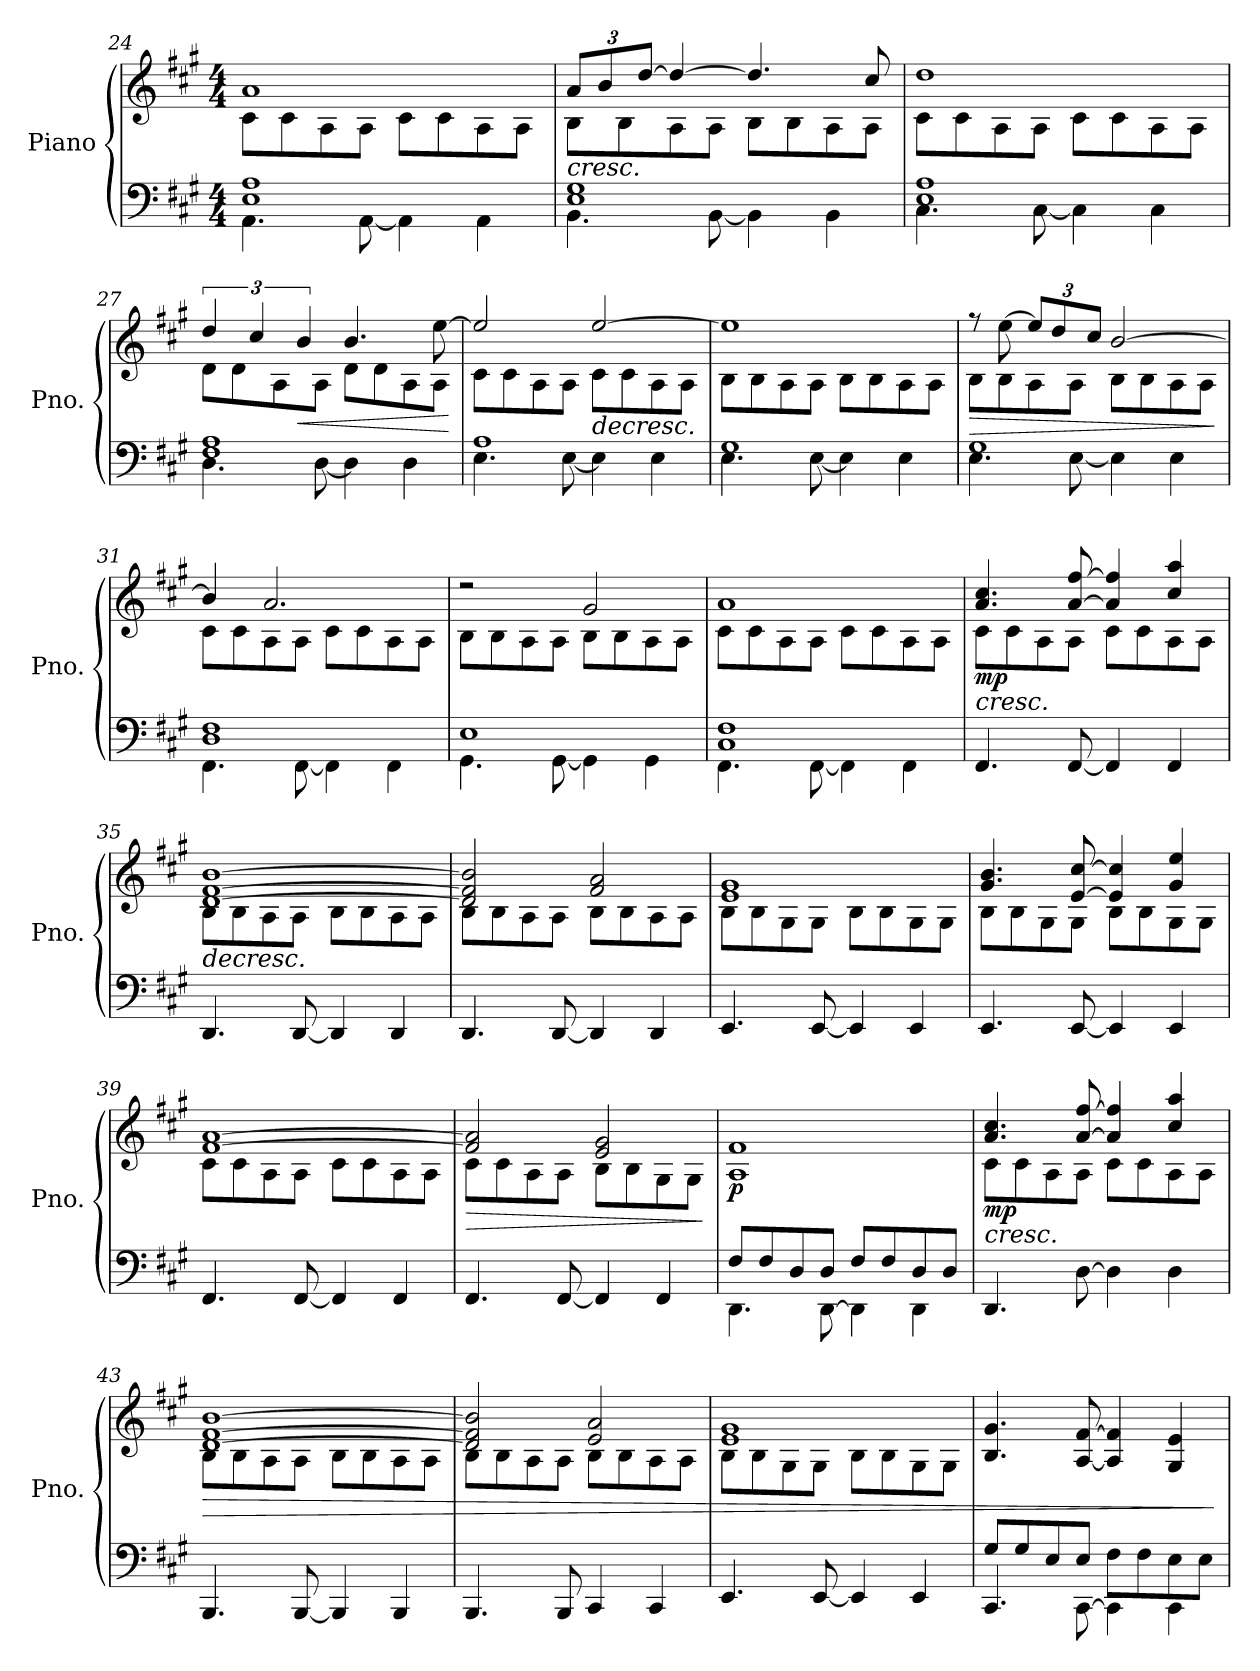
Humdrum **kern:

**kern	**kern	**dynam
*part1	*part1	*part1
*staff2	*staff1	*staff1/2
*I"Piano	*	*
*I'Pno.	*	*
!!LO:LB:g=z
*clefF4	*clefG2	*
*k[f#c#g#]	*k[f#c#g#]	*
*A:	*A:	*
*M4/4	*M4/4	*
=24	=24	=24
*^	*^	*
1E 1A	4.AA\	1a	8c#\L	.
.	.	.	8c#\	.
.	.	.	8A\	.
.	[8AA\	.	8A\J	.
.	4AA\]	.	8c#\L	.
.	.	.	8c#\	.
.	4AA\	.	8A\	.
.	.	.	8A\J	.
=25	=25	=25	=25	=25
*	*	*Xbrackettup	*	*
!	!	!	!	!LO:HP:b
1E 1G#	4.BB\	12a/L	8B\L	<
.	.	12b/	.	.
.	.	.	8B\	.
.	.	[12dd/J	.	.
.	.	4dd/_	8A\	.
.	[8BB\	.	8A\J	.
.	4BB\]	4.dd/]	8B\L	.
.	.	.	8B\	.
.	4BB\	.	8A\	.
.	.	8cc#/	8A\J	.
=26	=26	=26	=26	=26
1E 1A	4.C#\	1dd	8c#\L	.
.	.	.	8c#\	.
.	.	.	8A\	.
.	[8C#\	.	8A\J	.
.	4C#\]	.	8c#\L	.
.	.	.	8c#\	.
.	4C#\	.	8A\	.
.	.	.	8A\J	.
!!LO:LB:g=z	!!
=27	=27	=27	=27	=27
*	*	*brackettup	*	*
1F# 1A	4.D\	6dd/	8d\L	.
.	.	.	8d\	.
.	.	6cc#/	.	.
.	.	.	8A\	.
!	!	!	!	!LO:HP:b
.	.	6b/	.	<
.	[8D\	.	8A\J	.
.	4D\]	4.b/	8d\L	.
.	.	.	8d\	.
.	4D\	.	8A\	.
.	.	[8ee\	8A\J	.
*v	*v	*	*	*
*	*v	*v	*
.	.	[
=28	=28	=28
*^	*^	*
1A	4.E\	2ee/]	8c#\L	.
.	.	.	8c#\	.
.	.	.	8A\	.
.	[8E\	.	8A\J	.
!	!	!	!	!LO:HP:b
.	4E\]	[2ee/	8c#\L	>
.	.	.	8c#\	.
.	4E\	.	8A\	.
.	.	.	8A\J	.
*v	*v	*	*	*
*	*v	*v	*
.	.	[
=29	=29	=29
*^	*^	*
1G#	4.E\	1ee]	8B\L	.
.	.	.	8B\	.
.	.	.	8A\	.
.	[8E\	.	8A\J	.
.	4E\]	.	8B\L	.
.	.	.	8B\	.
.	4E\	.	8A\	.
.	.	.	8A\J	.
!!LO:PB:g=z	!!
=30	=30	=30	=30	=30
!	!	!	!	!LO:HP:b
1G#	4.E\	8r	8B\L	>
.	.	[8ee\	8B\	.
*	*	*Xbrackettup	*	*
.	.	12ee/L]	8A\	.
.	.	12dd/	.	.
.	[8E\	.	8A\J	.
.	.	12cc#/J	.	.
.	4E\]	[2b/	8B\L	.
.	.	.	8B\	.
.	4E\	.	8A\	.
.	.	.	8A\J	.
*v	*v	*	*	*
*	*v	*v	*
.	.	]
=31	=31	=31
*^	*^	*
1D 1F#	4.FF#\	4b/]	8c#\L	.
.	.	.	8c#\	.
.	.	2.a/	8A\	.
.	[8FF#\	.	8A\J	.
.	4FF#\]	.	8c#\L	.
.	.	.	8c#\	.
.	4FF#\	.	8A\	.
.	.	.	8A\J	.
=32	=32	=32	=32	=32
1E	4.GG#\	2r	8B\L	.
.	.	.	8B\	.
.	.	.	8A\	.
.	[8GG#\	.	8A\J	.
.	4GG#\]	2g#/	8B\L	.
.	.	.	8B\	.
.	4GG#\	.	8A\	.
.	.	.	8A\J	.
!!LO:LB:g=z	!!
=33	=33	=33	=33	=33
1C# 1F#	4.FF#\	1a	8c#\L	.
.	.	.	8c#\	.
.	.	.	8A\	.
.	[8FF#\	.	8A\J	.
.	4FF#\]	.	8c#\L	.
.	.	.	8c#\	.
.	4FF#\	.	8A\	.
.	.	.	8A\J	.
*v	*v	*	*	*
=34	=34	=34	=34
!	!	!	!LO:HP:b
!	!	!	!LO:DY:n=1:b
4.FF#/	4.a/ 4.cc#/	8c#\L	< mp
.	.	8c#\	.
.	.	8A\	.
[8FF#/	[8a/ [8ff#/	8A\J	.
4FF#/]	4a/] 4ff#/]	8c#\L	.
.	.	8c#\	.
4FF#/	4cc#/ 4aa/	8A\	.
.	.	8A\J	.
*	*v	*v	*
.	.	]
=35	=35	=35
!	!	!LO:HP:b
*	*^	*
4.DD/	[1d [1f# [1b	8B\L	>
.	.	8B\	.
.	.	8A\	.
[8DD/	.	8A\J	.
4DD/]	.	8B\L	.
.	.	8B\	.
4DD/	.	8A\	.
.	.	8A\J	.
*	*v	*v	*
.	.	[
!!LO:LB:g=z
=36	=36	=36
*	*^	*
4.DD/	2d/] 2f#/] 2b/]	8B\L	.
.	.	8B\	.
.	.	8A\	.
[8DD/	.	8A\J	.
4DD/]	2f#/ 2a/	8B\L	.
.	.	8B\	.
4DD/	.	8A\	.
.	.	8A\J	.
=37	=37	=37	=37
4.EE/	1e 1g#	8B\L	.
.	.	8B\	.
.	.	8G#\	.
[8EE/	.	8G#\J	.
4EE/]	.	8B\L	.
.	.	8B\	.
4EE/	.	8G#\	.
.	.	8G#\J	.
=38	=38	=38	=38
4.EE/	4.g#/ 4.b/	8B\L	.
.	.	8B\	.
.	.	8G#\	.
[8EE/	[8e/ [8cc#/	8G#\J	.
4EE/]	4e/] 4cc#/]	8B\L	.
.	.	8B\	.
4EE/	4g#/ 4ee/	8G#\	.
.	.	8G#\J	.
!!LO:LB:g=z	!!
=39	=39	=39	=39
4.FF#/	[1f# [1a	8c#\L	.
.	.	8c#\	.
.	.	8A\	.
[8FF#/	.	8A\J	.
4FF#/]	.	8c#\L	.
.	.	8c#\	.
4FF#/	.	8A\	.
.	.	8A\J	.
=40	=40	=40	=40
!	!	!	!LO:HP:b
4.FF#/	2f#/] 2a/]	8c#\L	>
.	.	8c#\	.
.	.	8A\	.
[8FF#/	.	8A\J	.
4FF#/]	2e/ 2g#/	8B\L	.
.	.	8B\	.
4FF#/	.	8G#\	.
.	.	8G#\J	.
*	*v	*v	*
.	.	]
=41	=41	=41
*^	*	*
!	!	!	!LO:DY:b
4.DD\	8F#/L	1A 1f#	p
.	8F#/	.	.
.	8D/	.	.
[8DD\	8D/J	.	.
4DD\]	8F#/L	.	.
.	8F#/	.	.
4DD\	8D/	.	.
.	8D/J	.	.
!!LO:PB:g=z
=42	=42	=42	=42
!	!	!	!LO:HP:b
*	*	*^	*
!	!	!	!	!LO:DY:n=1:b
*v	*v	*	*	*
4.DD/	4.a/ 4.cc#/	8c#\L	< mp
.	.	8c#\	.
.	.	8A\	.
[8D\	[8a/ [8ff#/	8A\J	.
4D\]	4a/] 4ff#/]	8c#\L	.
.	.	8c#\	.
4D\	4cc#/ 4aa/	8A\	.
.	.	8A\J	.
*	*v	*v	*
.	.	]
=43	=43	=43
!	!	!LO:HP:b
*	*^	*
4.BBB/	[1d [1f# [1b	8B\L	>
.	.	8B\	.
.	.	8A\	.
[8BBB/	.	8A\J	.
4BBB/]	.	8B\L	.
.	.	8B\	.
4BBB/	.	8A\	.
.	.	8A\J	.
*	*v	*v	*
.	.	[
=44	=44	=44
*	*^	*
4.BBB/	2d/] 2f#/] 2b/]	8B\L	.
.	.	8B\	.
.	.	8A\	.
8BBB/	.	8A\J	.
4CC#/	2e/ 2a/	8B\L	.
.	.	8B\	.
4CC#/	.	8A\	.
.	.	8A\J	.
!!LO:LB:g=z	!!
=45	=45	=45	=45
4.EE/	1e 1g#	8B\L	.
.	.	8B\	.
.	.	8G#\	.
[8EE/	.	8G#\J	.
4EE/]	.	8B\L	.
.	.	8B\	.
4EE/	.	8G#\	.
.	.	8G#\J	.
*	*v	*v	*
=46	=46	=46
*^	*	*
4.CC#/	8G#/L	4.B/ 4.g#/	.
.	8G#/	.	.
.	8E/	.	.
[8CC#\	8E/J	[8A/ [8f#/	.
4CC#\]	8F#\L	4A/] 4f#/]	.
.	8F#\	.	.
4CC#\	8E\	4G#/ 4e/	.
.	8E\J	.	.
*v	*v	*	*
.	.	]
=	=	=
*-	*-	*-
